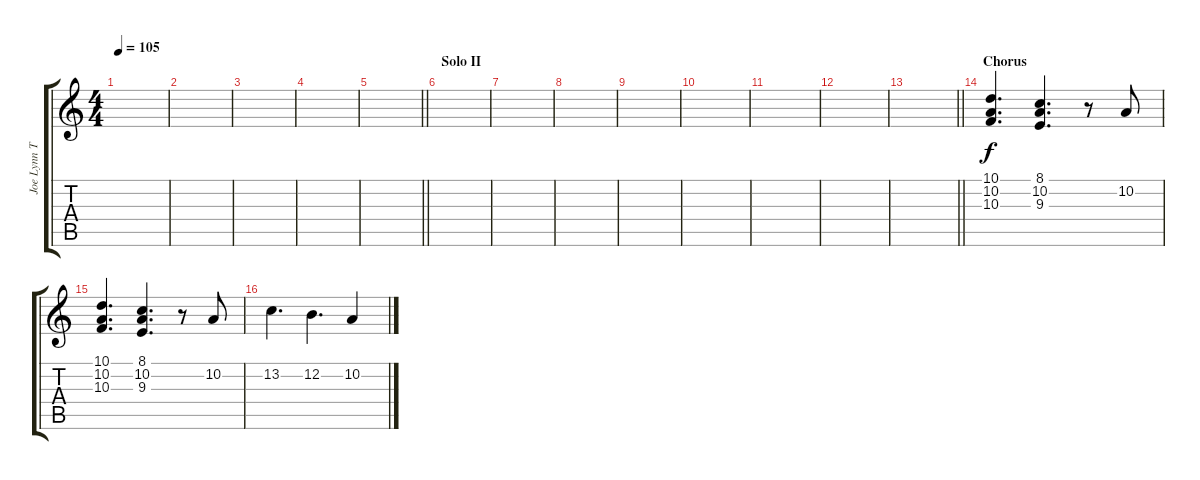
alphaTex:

\track ("Joe Lynn Turner" "Joe Lynn T") {instrument lead2sawtooth}
\staff {score tabs}
\tuning (E4 B3 G3 D3 A2 E2) {hide}
\ts (4 4)
\tempo 105
\clef g2
\ks c
|
|
|
|
\barLineRight lightlight
|
\section ("" "Solo II")
|
|
|
|
|
|
|
\barLineRight lightlight
|
\section ("" "Chorus")
(10.1 10.2 10.3).4{d} (8.1 10.2 9.3).4{d} r.8 10.2.8 |
(10.1 10.2 10.3).4{d} (8.1 10.2 9.3).4{d} r.8 10.2.8 |
13.2.4{d} 12.2.4{d} 10.2.4
